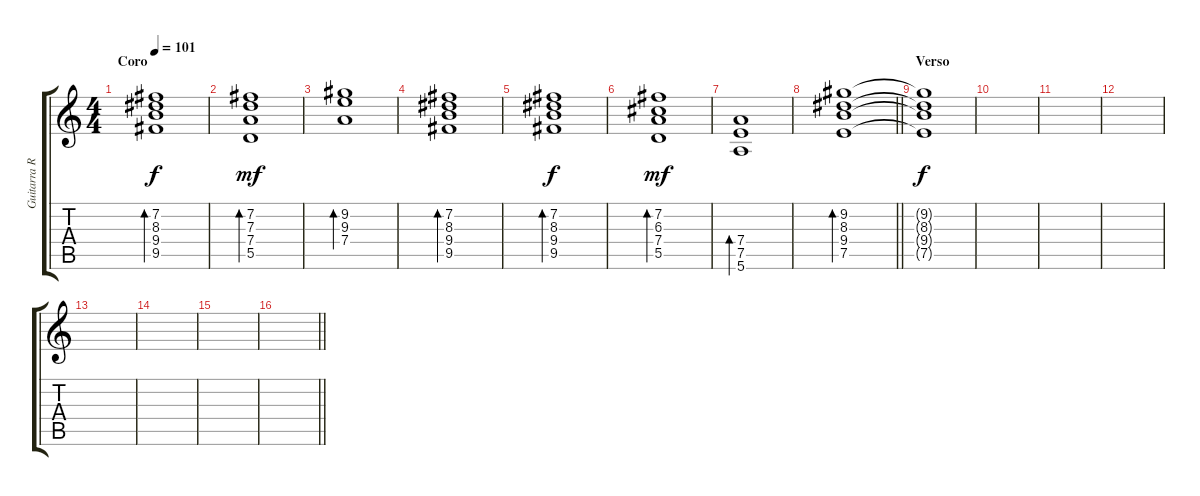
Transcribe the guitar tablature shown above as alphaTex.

\track ("Guitarra RSE" "Guitarra R") {instrument electricguitarjazz}
\staff {score tabs}
\tuning (E4 B3 G3 D3 A2 E2) {hide}
\ts (4 4)
\section ("" "Coro")
\tempo 101
\clef g2
\ks c
(7.2 8.3 9.4 9.5).1{bd 120 dy f} |
(7.2 7.3 7.4 5.5).1{bd 120 dy mf} |
(9.2 9.3 7.4).1{bd 60} |
(7.2 8.3 9.4 9.5).1{bd 120} |
(7.2 8.3 9.4 9.5).1{bd 60 dy f} |
(7.2 6.3 7.4 5.5).1{bd 240 dy mf} |
(7.4 7.5 5.6).1{bd 60} |
\barLineRight lightlight
(9.2 8.3 9.4 7.5).1{bd 240} |
\section ("" "Verso")
(9.2{t} 8.3{t} 9.4{t} 7.5{t}).1{dy f} |
|
|
|
|
|
|
\barLineRight lightlight
